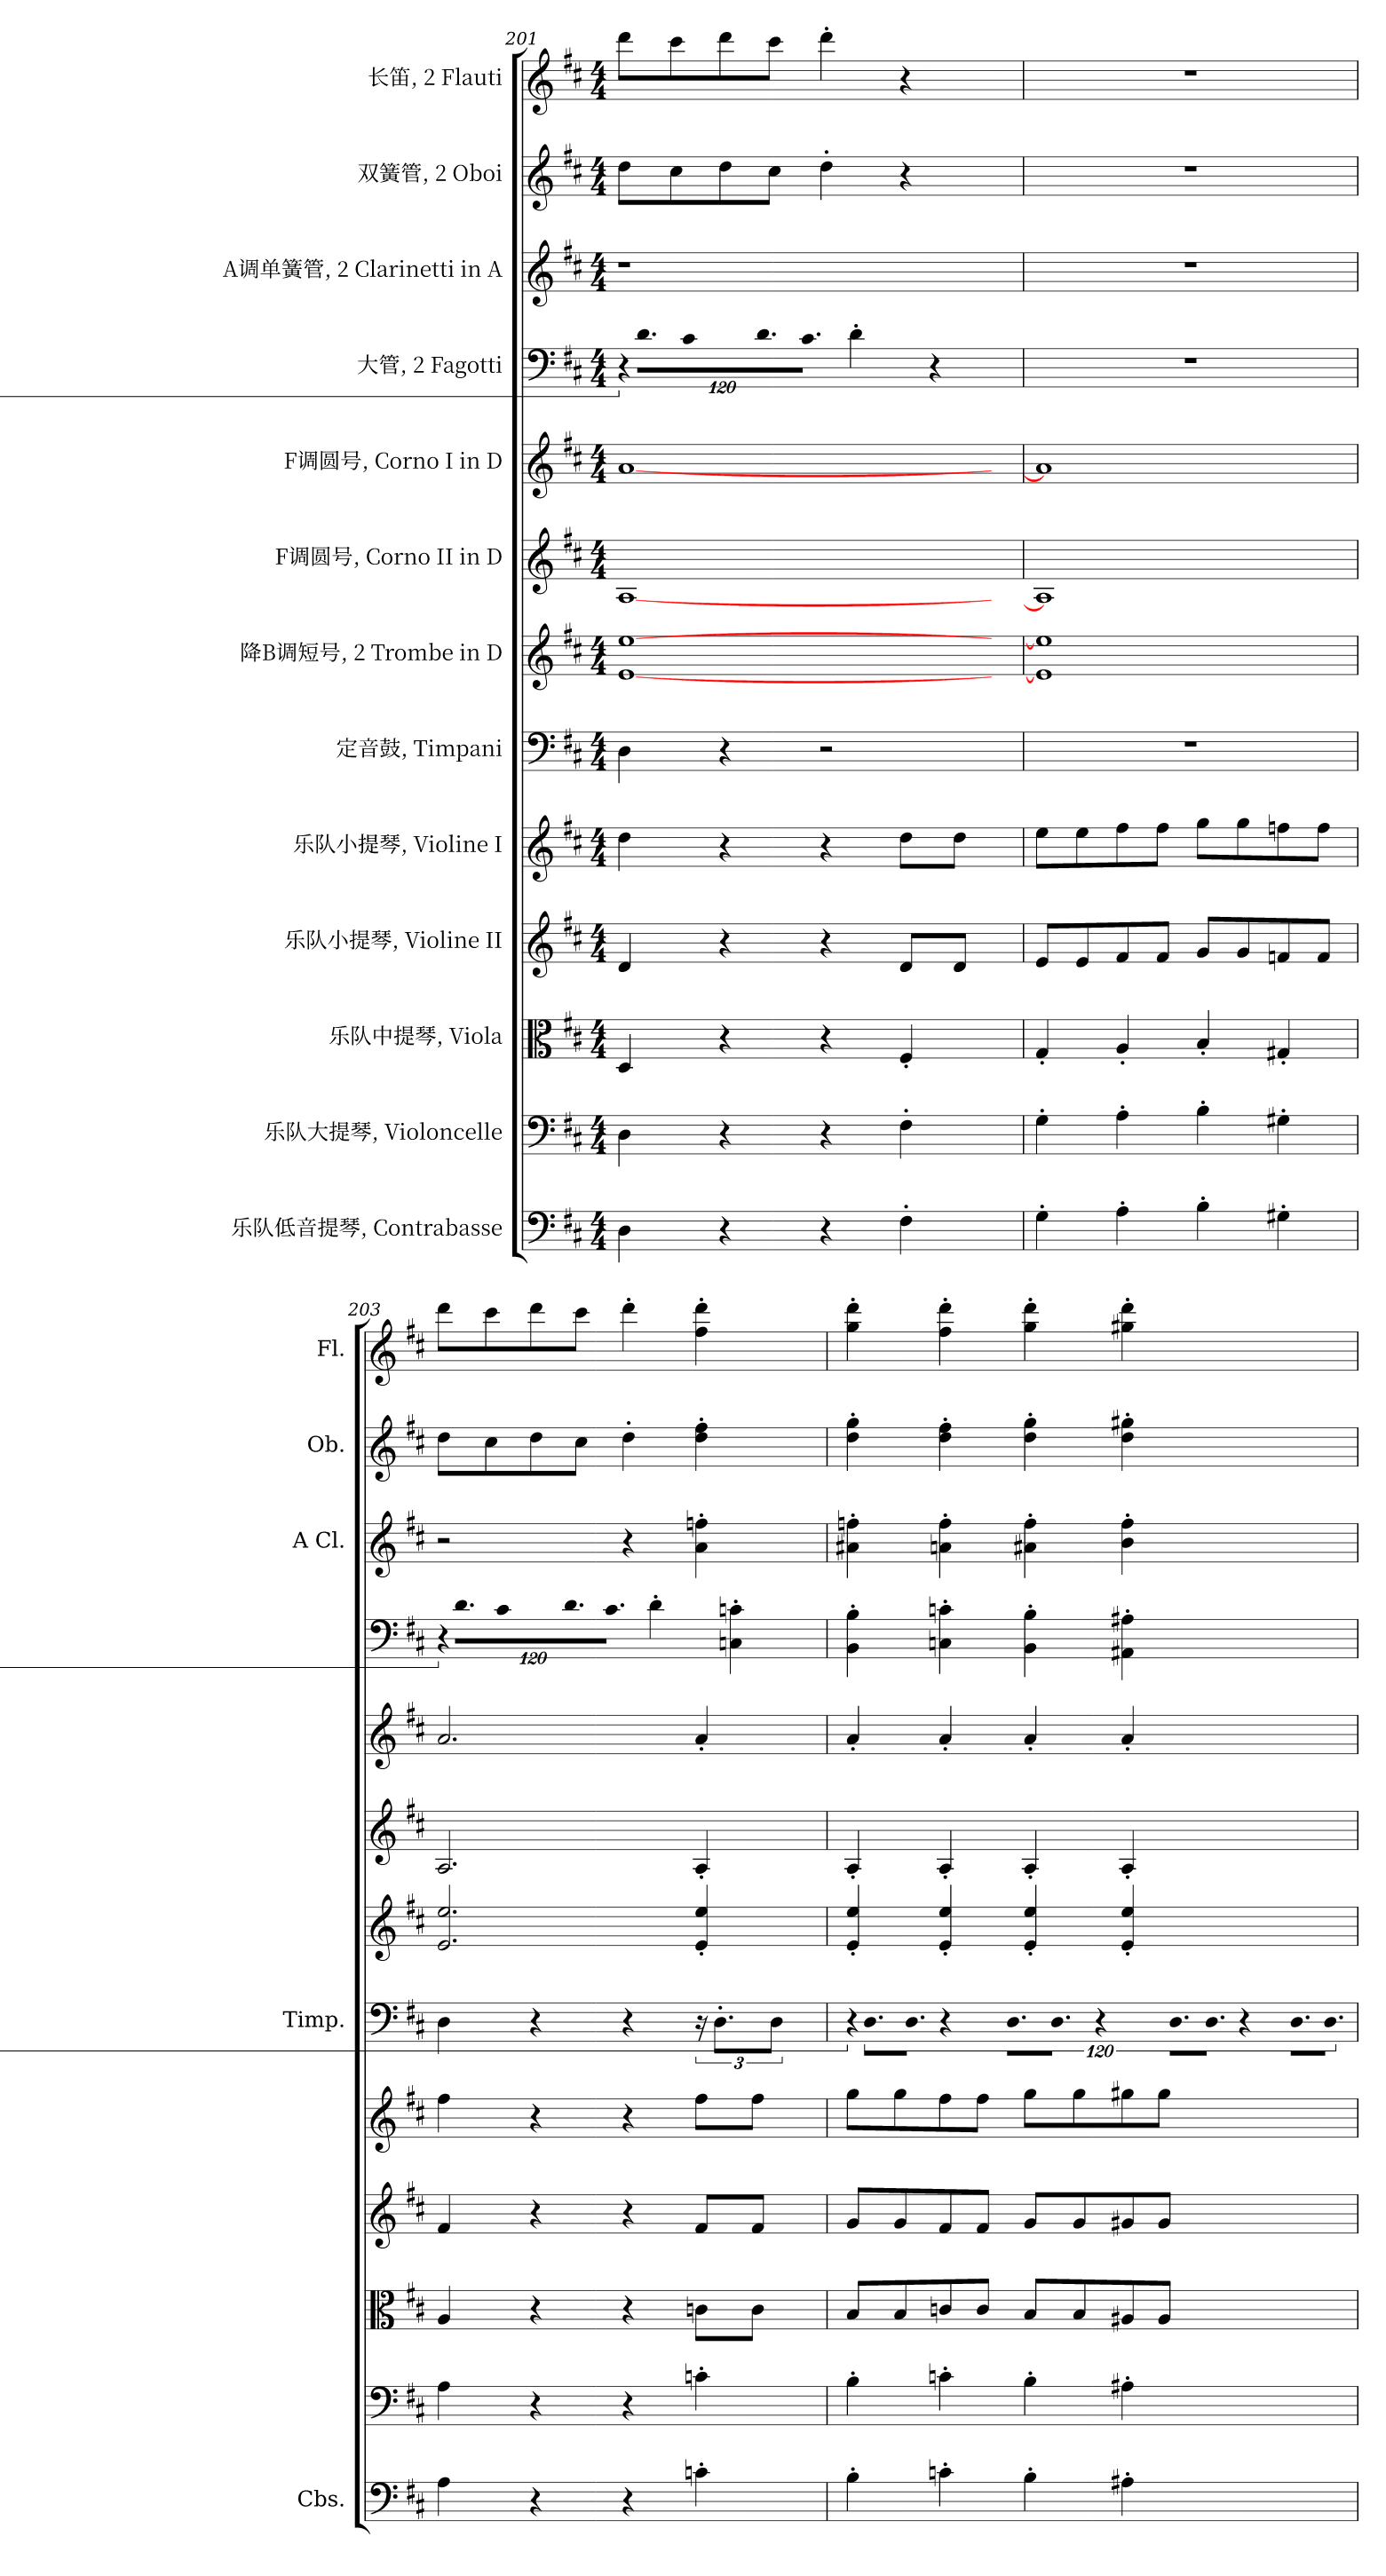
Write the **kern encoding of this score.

**kern	**kern	**kern	**kern	**kern	**kern	**kern	**kern	**kern	**kern	**kern	**kern	**kern
*part13	*part12	*part11	*part10	*part9	*part8	*part7	*part6	*part5	*part4	*part3	*part2	*part1
*staff13	*staff12	*staff11	*staff10	*staff9	*staff8	*staff7	*staff6	*staff5	*staff4	*staff3	*staff2	*staff1
*I"乐队低音提琴, Contrabasse	*I"乐队大提琴, Violoncelle	*I"乐队中提琴, Viola	*I"乐队小提琴, Violine II	*I"乐队小提琴, Violine I	*I"定音鼓, Timpani	*I"降B调短号, 2 Trombe in D	*I"F调圆号, Corno II in D	*I"F调圆号, Corno I in D	*I"大管, 2 Fagotti	*I"A调单簧管, 2 Clarinetti in A	*I"双簧管, 2 Oboi	*I"长笛, 2 Flauti
*I'Cbs.	*	*	*	*	*I'Timp.	*	*	*	*	*I'A Cl.	*I'Ob.	*I'Fl.
*clefF4	*clefF4	*clefC3	*clefG2	*clefG2	*clefF4	*clefG2	*clefG2	*clefG2	*clefF4	*clefG2	*clefG2	*clefG2
*ITrd7c12	*	*	*	*	*	*ITrd1c2	*ITrd4c7	*ITrd4c7	*	*ITrd2c3	*	*
*k[f#c#]	*k[f#c#]	*k[f#c#]	*k[f#c#]	*k[f#c#]	*k[f#c#]	*k[]	*k[f#]	*k[f#]	*k[f#c#]	*k[f#c#g#d#a#]	*k[f#c#]	*k[f#c#]
*M4/4	*M4/4	*M4/4	*M4/4	*M4/4	*M4/4	*M4/4	*M4/4	*M4/4	*M4/4	*M4/4	*M4/4	*M4/4
*MM278	*MM278	*MM278	*MM278	*MM278	*MM278	*MM278	*MM278	*MM278	*MM278	*MM278	*MM278	*MM278
=201	=201	=201	=201	=201	=201	=201	=201	=201	=201	=201	=201	=201
!	!	!	!	!	!	!	!	!	!LO:N:vis=32	!	!	!
4DD\	4D\	4D/	4d/	4dd\	4D\	[1d [1dd	[1D	[1d	640%23r	1r	8dd\L	8ddd\L
!	!	!	!	!	!	!	!	!	!LO:N:vis=16.	!	!	!
.	.	.	.	.	.	.	.	.	960%103d\KL	.	.	.
.	.	.	.	.	.	.	.	.	.	.	8cc#\	8ccc#\
!	!	!	!	!	!	!	!	!	!LO:N:vis=8	!	!	!
.	.	.	.	.	.	.	.	.	960%137c#\	.	.	.
4r	4r	4r	4r	4r	4r	.	.	.	.	.	8dd\	8ddd\
!	!	!	!	!	!	!	!	!	!LO:N:vis=16.	!	!	!
.	.	.	.	.	.	.	.	.	960%103d\L	.	.	.
.	.	.	.	.	.	.	.	.	.	.	8cc#\J	8ccc#\J
!	!	!	!	!	!	!	!	!	!LO:N:vis=16.	!	!	!
.	.	.	.	.	.	.	.	.	960%103c#\JJ	.	.	.
*	*	*	*	*	*	*	*	*	*	*	*	*MM310
4r	4r	4r	4r	4r	2r	.	.	.	.	.	4dd'\	4ddd'\
.	.	.	.	.	.	.	.	.	4d'\	.	.	.
4FF#'\	4F#'\	4F#'/	8d/L	8dd\L	.	.	.	.	.	.	4r	4r
.	.	.	.	.	.	.	.	.	4r	.	.	.
.	.	.	8d/J	8dd\J	.	.	.	.	.	.	.	.
1920ryy	1920ryy	1920ryy	1920ryy	1920ryy	1920ryy	1920ryy	1920ryy	1920ryy	.	1920ryy	1920ryy	1920ryy
=202	=202	=202	=202	=202	=202	=202	=202	=202	=202	=202	=202	=202
*	*	*	*	*	*	*	*	*	*	*	*	*MM278
4GG'\	4G'\	4G'/	8e/L	8ee\L	1r	1d] 1dd]	1D]	1d]	1r	1r	1r	1r
.	.	.	8e/	8ee\	.	.	.	.	.	.	.	.
4AA'\	4A'\	4A'/	8f#/	8ff#\	.	.	.	.	.	.	.	.
.	.	.	8f#/J	8ff#\J	.	.	.	.	.	.	.	.
4BB'\	4B'\	4B'/	8g/L	8gg\L	.	.	.	.	.	.	.	.
.	.	.	8g/	8gg\	.	.	.	.	.	.	.	.
4GG#X'\	4G#X'\	4G#X'/	8fn/	8ffn\	.	.	.	.	.	.	.	.
.	.	.	8f/J	8ff\J	.	.	.	.	.	.	.	.
=203	=203	=203	=203	=203	=203	=203	=203	=203	=203	=203	=203	=203
*	*	*	*	*	*	*	*	*	*	*	*	*MM278
!	!	!	!	!	!	!	!	!	!LO:N:vis=32	!	!	!
4AA\	4A\	4A/	4f#/	4ff#\	4D\	2.d/ 2.dd/	2.D/	2.d/	640%23r	2r	8dd\L	8ddd\L
!	!	!	!	!	!	!	!	!	!LO:N:vis=16.	!	!	!
.	.	.	.	.	.	.	.	.	960%103d\KL	.	.	.
.	.	.	.	.	.	.	.	.	.	.	8cc#\	8ccc#\
!	!	!	!	!	!	!	!	!	!LO:N:vis=8	!	!	!
.	.	.	.	.	.	.	.	.	960%137c#\	.	.	.
4r	4r	4r	4r	4r	4r	.	.	.	.	.	8dd\	8ddd\
!	!	!	!	!	!	!	!	!	!LO:N:vis=16.	!	!	!
.	.	.	.	.	.	.	.	.	960%103d\L	.	.	.
.	.	.	.	.	.	.	.	.	.	.	8cc#\J	8ccc#\J
!	!	!	!	!	!	!	!	!	!LO:N:vis=16.	!	!	!
.	.	.	.	.	.	.	.	.	960%103c#\JJ	.	.	.
*	*	*	*	*	*	*	*	*	*	*	*	*MM310
4r	4r	4r	4r	4r	4r	.	.	.	.	4r	4dd'\	4ddd'\
.	.	.	.	.	.	.	.	.	4d'\	.	.	.
4Cn'\	4cn'\	8cn\L	8f#/L	8ff#\L	24r	4d/' 4dd/'	4D'/	4d'/	.	4f#\' 4ddn\'	4dd\' 4ff#\'	4ff#\' 4ddd\'
.	.	.	.	.	.	.	.	.	4Cn\' 4cn\'	.	.	.
.	.	.	.	.	12.D'\L	.	.	.	.	.	.	.
.	.	8c\J	8f#/J	8ff#\J	.	.	.	.	.	.	.	.
.	.	.	.	.	12D\J	.	.	.	.	.	.	.
1920ryy	1920ryy	1920ryy	1920ryy	1920ryy	1920ryy	1920ryy	1920ryy	1920ryy	.	1920ryy	1920ryy	1920ryy
!!LO:PB:g=z
=204	=204	=204	=204	=204	=204	=204	=204	=204	=204	=204	=204	=204
*	*	*	*	*	*	*	*	*	*	*	*	*MM278
!	!	!	!	!	!LO:N:vis=32	!	!	!	!	!	!	!
4BB'\	4B'\	8B/L	8g/L	8gg\L	640%23r	4d/' 4dd/'	4D'/	4d'/	4BB\' 4B\'	4f##X\' 4ddn\'	4dd\' 4gg\'	4gg\' 4ddd\'
!	!	!	!	!	!LO:N:vis=16.	!	!	!	!	!	!	!
.	.	.	.	.	960%103D\LL	.	.	.	.	.	.	.
.	.	8B/	8g/	8gg\	.	.	.	.	.	.	.	.
!	!	!	!	!	!LO:N:vis=16.	!	!	!	!	!	!	!
.	.	.	.	.	960%103D\JJ	.	.	.	.	.	.	.
4Cn'\	4cn'\	8cn/	8f#/	8ff#\	.	4d/' 4dd/'	4D'/	4d'/	4Cn\' 4cn\'	4f#X\' 4dd\'	4dd\' 4ff#\'	4ff#\' 4ddd\'
!	!	!	!	!	!LO:N:vis=32	!	!	!	!	!	!	!
.	.	.	.	.	640%23r	.	.	.	.	.	.	.
!	!	!	!	!	!LO:N:vis=16.	!	!	!	!	!	!	!
.	.	.	.	.	960%103D\LL	.	.	.	.	.	.	.
.	.	8c/J	8f#/J	8ff#\J	.	.	.	.	.	.	.	.
!	!	!	!	!	!LO:N:vis=16.	!	!	!	!	!	!	!
.	.	.	.	.	960%103D\JJ	.	.	.	.	.	.	.
*	*	*	*	*	*	*	*	*	*	*	*	*MM310
4BB'\	4B'\	8B/L	8g/L	8gg\L	.	4d/' 4dd/'	4D'/	4d'/	4BB\' 4B\'	4f##X\' 4dd\'	4dd\' 4gg\'	4gg\' 4ddd\'
!	!	!	!	!	!LO:N:vis=32	!	!	!	!	!	!	!
.	.	.	.	.	640%23r	.	.	.	.	.	.	.
!	!	!	!	!	!LO:N:vis=16.	!	!	!	!	!	!	!
.	.	.	.	.	960%103D\LL	.	.	.	.	.	.	.
.	.	8B/	8g/	8gg\	.	.	.	.	.	.	.	.
!	!	!	!	!	!LO:N:vis=16.	!	!	!	!	!	!	!
.	.	.	.	.	960%103D\JJ	.	.	.	.	.	.	.
4AA#X'\	4A#X'\	8A#X/	8g#X/	8gg#X\	.	4d/' 4dd/'	4D'/	4d'/	4AA#X\' 4A#X\'	4g#\' 4dd\'	4dd\' 4gg#X\'	4gg#X\' 4ddd\'
!	!	!	!	!	!LO:N:vis=32	!	!	!	!	!	!	!
.	.	.	.	.	640%23r	.	.	.	.	.	.	.
!	!	!	!	!	!LO:N:vis=16.	!	!	!	!	!	!	!
.	.	.	.	.	960%103D\LL	.	.	.	.	.	.	.
.	.	8A#/J	8g#/J	8gg#\J	.	.	.	.	.	.	.	.
!	!	!	!	!	!LO:N:vis=16.	!	!	!	!	!	!	!
.	.	.	.	.	960%103D\JJ	.	.	.	.	.	.	.
480ryy	480ryy	480ryy	480ryy	480ryy	.	480ryy	480ryy	480ryy	480ryy	480ryy	480ryy	480ryy
=	=	=	=	=	=	=	=	=	=	=	=	=
*-	*-	*-	*-	*-	*-	*-	*-	*-	*-	*-	*-	*-
